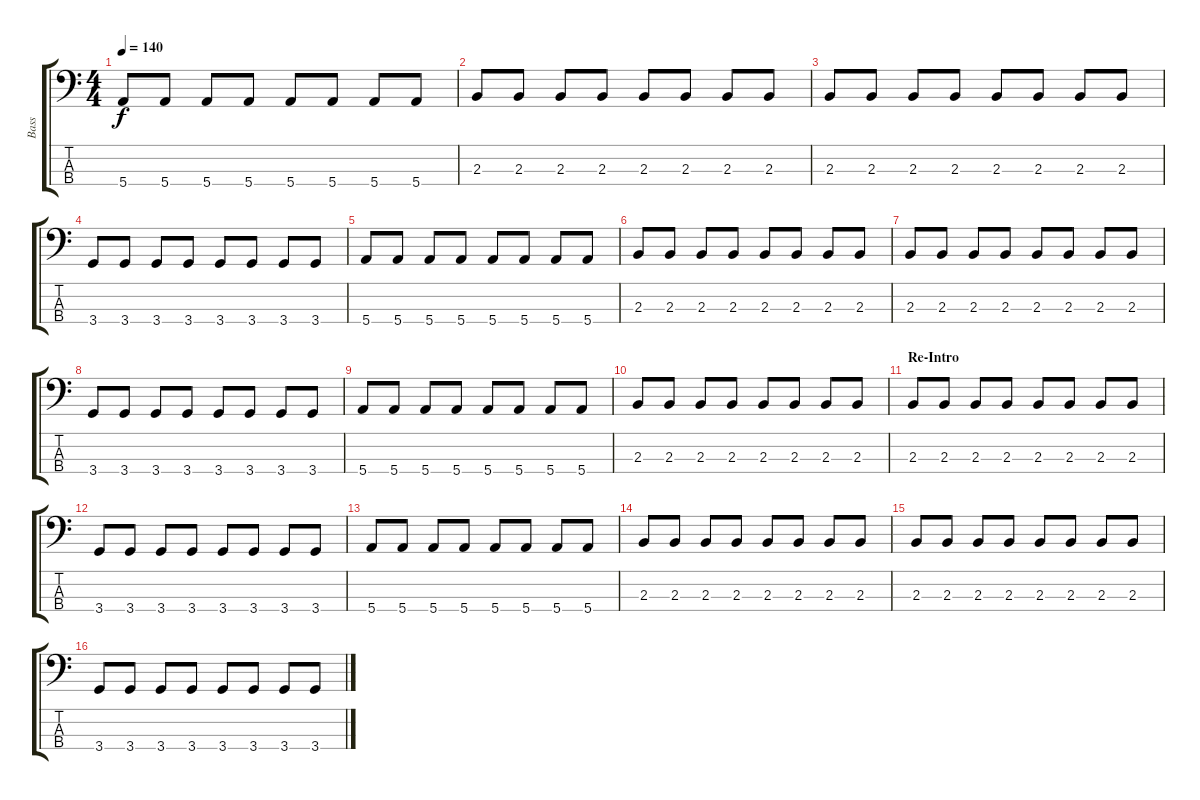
\track ("Bass" "Bass") {instrument electricbassfinger}
\staff {score tabs}
\tuning (G2 D2 A1 E1) {hide}
\ts (4 4)
\tempo 140
\clef f4
\ks c
5.4.8{dy f} 5.4.8 5.4.8 5.4.8 5.4.8 5.4.8 5.4.8 5.4.8 |
2.3.8 2.3.8 2.3.8 2.3.8 2.3.8 2.3.8 2.3.8 2.3.8 |
2.3.8 2.3.8 2.3.8 2.3.8 2.3.8 2.3.8 2.3.8 2.3.8 |
3.4.8 3.4.8 3.4.8 3.4.8 3.4.8 3.4.8 3.4.8 3.4.8 |
5.4.8 5.4.8 5.4.8 5.4.8 5.4.8 5.4.8 5.4.8 5.4.8 |
2.3.8 2.3.8 2.3.8 2.3.8 2.3.8 2.3.8 2.3.8 2.3.8 |
2.3.8 2.3.8 2.3.8 2.3.8 2.3.8 2.3.8 2.3.8 2.3.8 |
3.4.8 3.4.8 3.4.8 3.4.8 3.4.8 3.4.8 3.4.8 3.4.8 |
5.4.8 5.4.8 5.4.8 5.4.8 5.4.8 5.4.8 5.4.8 5.4.8 |
2.3.8 2.3.8 2.3.8 2.3.8 2.3.8 2.3.8 2.3.8 2.3.8 |
\section ("" "Re-Intro")
2.3.8 2.3.8 2.3.8 2.3.8 2.3.8 2.3.8 2.3.8 2.3.8 |
3.4.8 3.4.8 3.4.8 3.4.8 3.4.8 3.4.8 3.4.8 3.4.8 |
5.4.8 5.4.8 5.4.8 5.4.8 5.4.8 5.4.8 5.4.8 5.4.8 |
2.3.8 2.3.8 2.3.8 2.3.8 2.3.8 2.3.8 2.3.8 2.3.8 |
2.3.8 2.3.8 2.3.8 2.3.8 2.3.8 2.3.8 2.3.8 2.3.8 |
3.4.8 3.4.8 3.4.8 3.4.8 3.4.8 3.4.8 3.4.8 3.4.8
